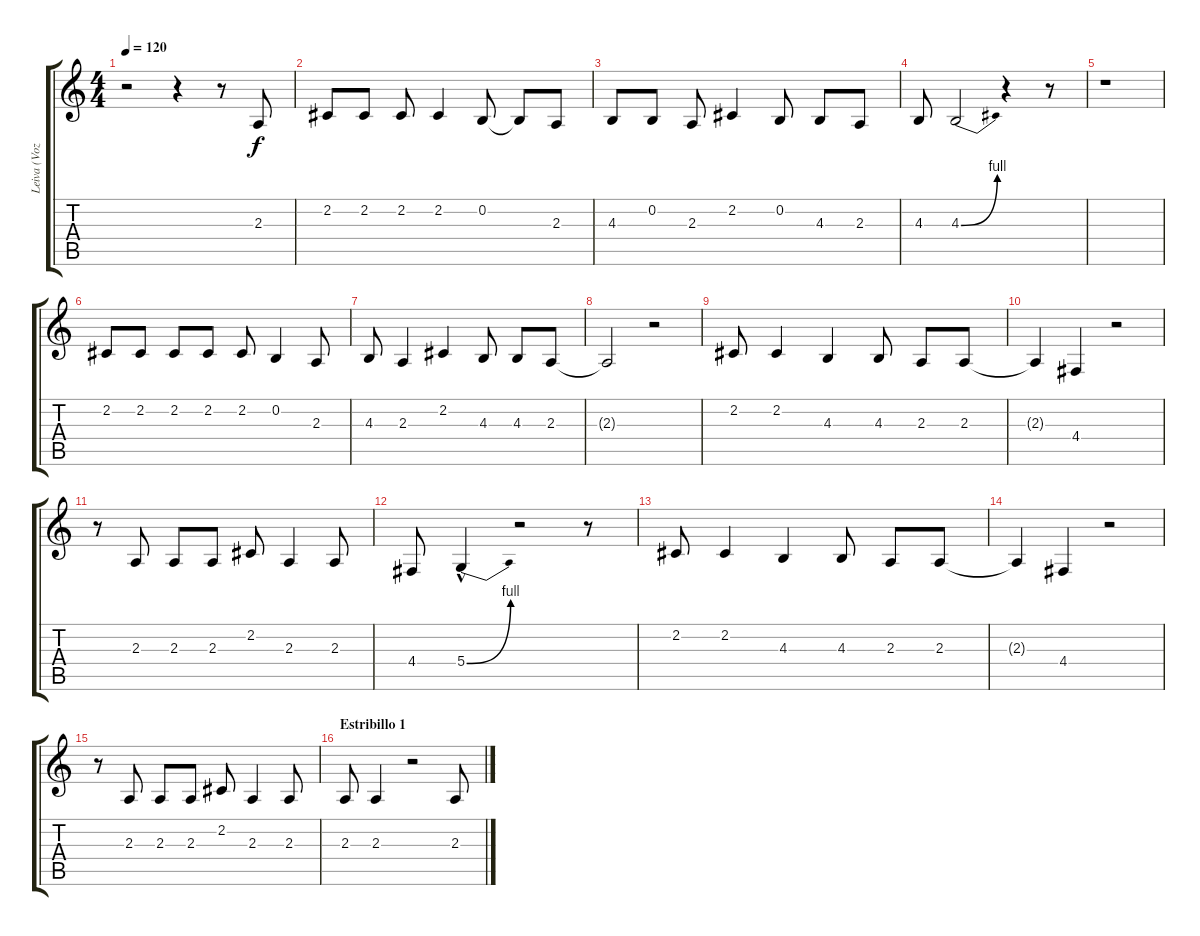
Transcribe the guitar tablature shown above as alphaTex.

\track ("Leiva (Voz)" "Leiva (Voz") {instrument cello}
\staff {score tabs}
\tuning (E4 B3 G3 D3 A2 E2) {hide}
\ts (4 4)
\tempo 120
\clef g2
\ks c
r.2{dy f} r.4 r.8 2.3.8 |
2.2.8 2.2.8 2.2.8 2.2.4 0.2.8 0.2{t}.8 2.3.8 |
4.3.8 0.2.8 2.3.8 2.2.4 0.2.8 4.3.8 2.3.8 |
4.3.8 4.3{be (bend 0 0 60 4)}.2 r.4 r.8 |
r.1 |
2.2.8 2.2.8 2.2.8 2.2.8 2.2.8 0.2.4 2.3.8 |
4.3.8 2.3.4 2.2.4 4.3.8 4.3.8 2.3.8 |
2.3{t}.2 r.2 |
2.2.8 2.2.4 4.3.4 4.3.8 2.3.8 2.3.8 |
2.3{t}.4 4.4.4 r.2 |
r.8 2.3.8 2.3.8 2.3.8 2.2.8 2.3.4 2.3.8 |
4.4.8 5.4{be (bend 0 0 60 4) hac}.4 r.2 r.8 |
2.2.8 2.2.4 4.3.4 4.3.8 2.3.8 2.3.8 |
2.3{t}.4 4.4.4 r.2 |
r.8 2.3.8 2.3.8 2.3.8 2.2.8 2.3.4 2.3.8 |
\section ("" "Estribillo 1")
2.3.8 2.3.4 r.2 2.3.8
